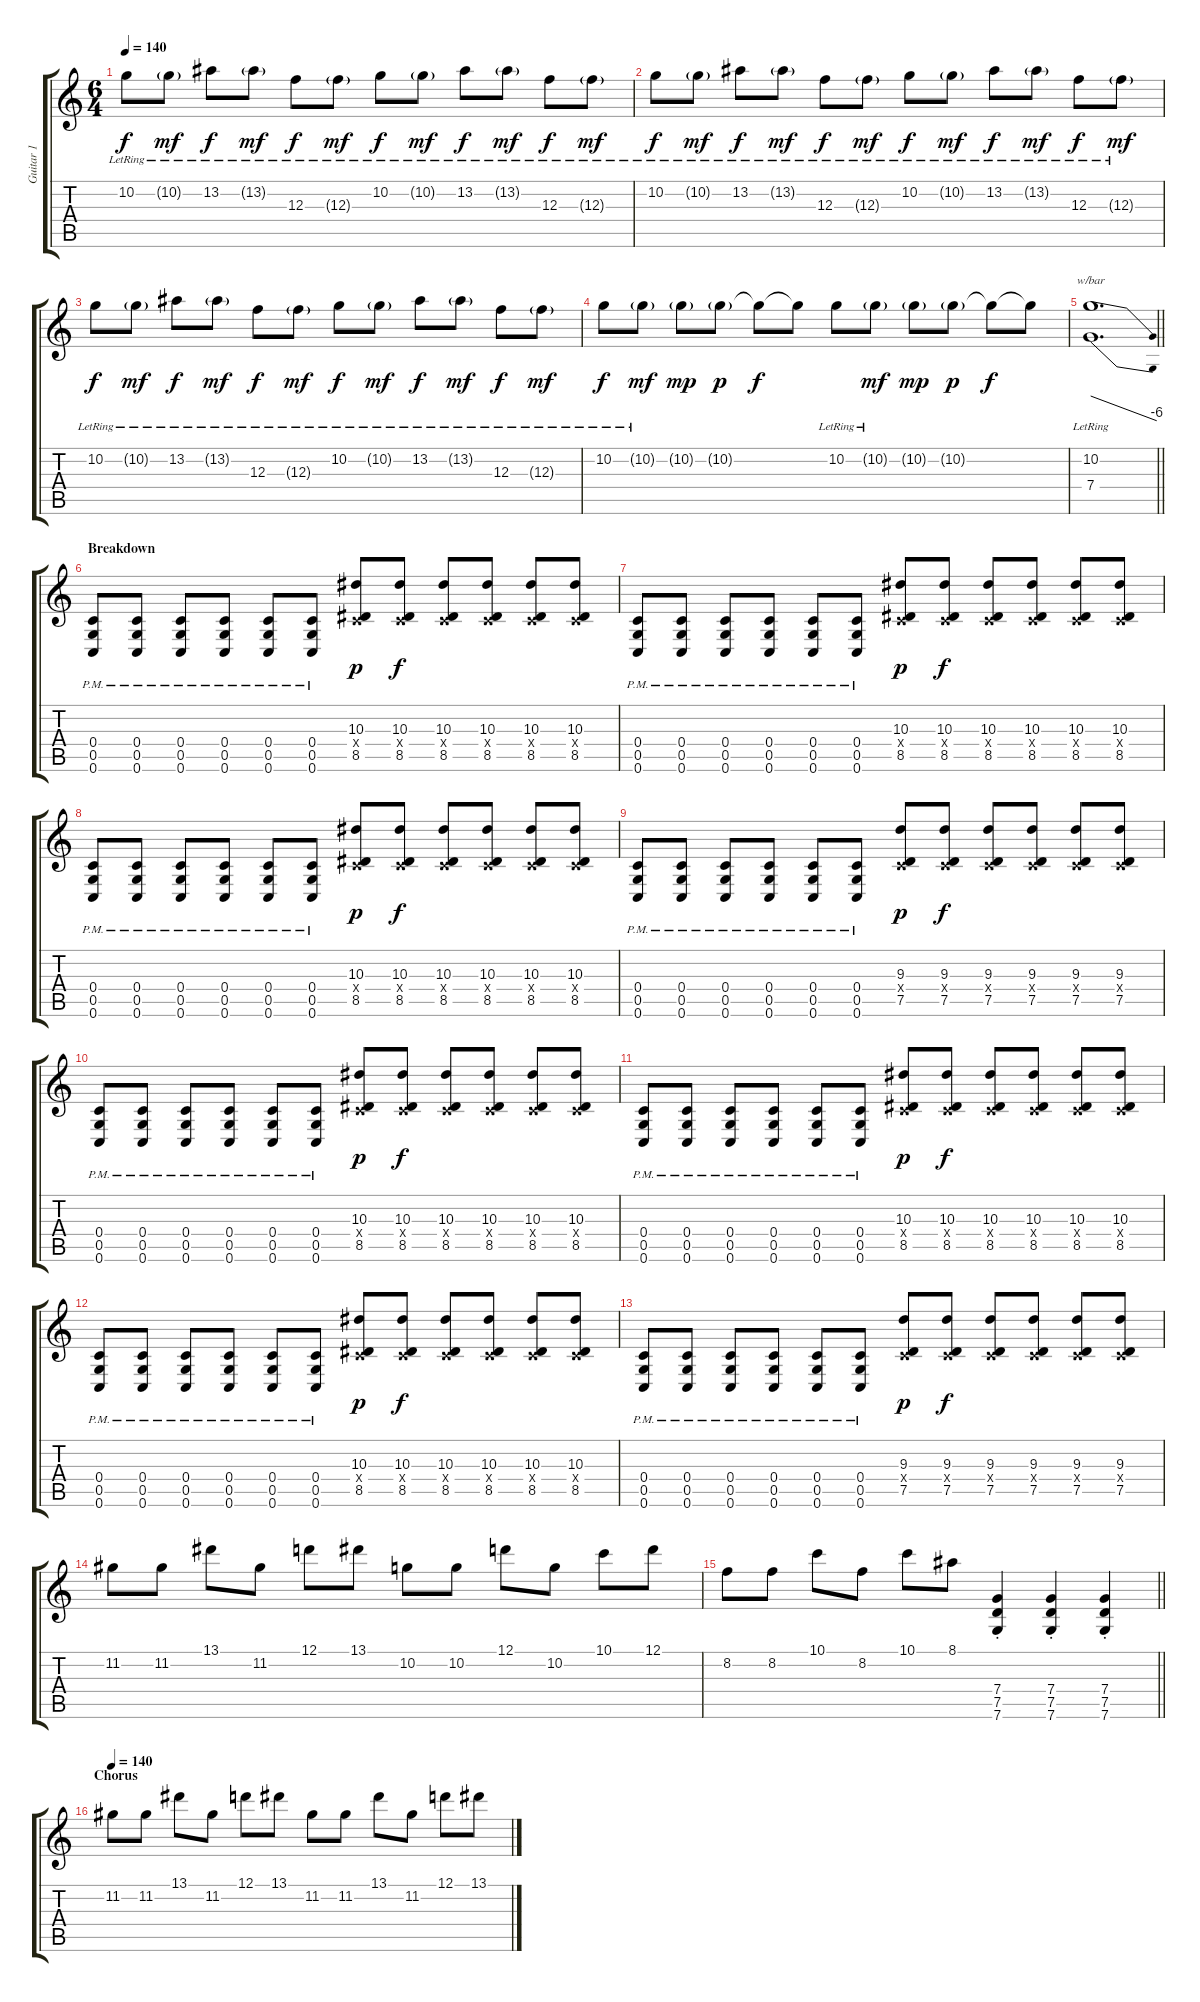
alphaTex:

\track ("Guitar 1" "Guitar 1") {instrument electricguitarclean}
\staff {score tabs}
\tuning (D4 A3 F3 C3 G2 C2) {hide}
\ts (6 4)
\tempo 140
\clef g2
\ks c
10.2{lr}.8{dy f} 10.2{g lr}.8{dy mf} 13.2{lr}.8{dy f} 13.2{g lr}.8{dy mf} 12.3{lr}.8{dy f} 12.3{g lr}.8{dy mf} 10.2{lr}.8{dy f} 10.2{g lr}.8{dy mf} 13.2{lr}.8{dy f} 13.2{g lr}.8{dy mf} 12.3{lr}.8{dy f} 12.3{g lr}.8{dy mf} |
10.2{lr}.8{dy f} 10.2{g lr}.8{dy mf} 13.2{lr}.8{dy f} 13.2{g lr}.8{dy mf} 12.3{lr}.8{dy f} 12.3{g lr}.8{dy mf} 10.2{lr}.8{dy f} 10.2{g lr}.8{dy mf} 13.2{lr}.8{dy f} 13.2{g lr}.8{dy mf} 12.3{lr}.8{dy f} 12.3{g lr}.8{dy mf} |
10.2{lr}.8{dy f} 10.2{g lr}.8{dy mf} 13.2{lr}.8{dy f} 13.2{g lr}.8{dy mf} 12.3{lr}.8{dy f} 12.3{g lr}.8{dy mf} 10.2{lr}.8{dy f} 10.2{g lr}.8{dy mf} 13.2{lr}.8{dy f} 13.2{g lr}.8{dy mf} 12.3{lr}.8{dy f} 12.3{g lr}.8{dy mf} |
10.2{lr}.8{dy f} 10.2{g lr}.8{dy mf} 10.2{g}.8{dy mp} 10.2{g}.8{dy p} 10.2{t}.8{dy f} 10.2{t}.8 10.2{lr}.8 10.2{g lr}.8{dy mf} 10.2{g}.8{dy mp} 10.2{g}.8{dy p} 10.2{t}.8{dy f} 10.2{t}.8 |
\barLineRight lightlight
(10.2{lr} 7.4).1{d tbe (dive default 0 0 60 -24)} |
\section ("" "Breakdown")
(0.4{pm} 0.5{pm} 0.6{pm}).8{volume 14 balance 5 instrument distortionguitar} (0.4{pm} 0.5{pm} 0.6{pm}).8 (0.4{pm} 0.5{pm} 0.6{pm}).8 (0.4{pm} 0.5{pm} 0.6{pm}).8 (0.4{pm} 0.5{pm} 0.6{pm}).8 (0.4{pm} 0.5{pm} 0.6{pm}).8 (10.3 0.4{x} 8.5).8{dy p} (10.3 0.4{x} 8.5).8{dy f} (10.3 0.4{x} 8.5).8 (10.3 0.4{x} 8.5).8 (10.3 0.4{x} 8.5).8 (10.3 0.4{x} 8.5).8 |
(0.4{pm} 0.5{pm} 0.6{pm}).8 (0.4{pm} 0.5{pm} 0.6{pm}).8 (0.4{pm} 0.5{pm} 0.6{pm}).8 (0.4{pm} 0.5{pm} 0.6{pm}).8 (0.4{pm} 0.5{pm} 0.6{pm}).8 (0.4{pm} 0.5{pm} 0.6{pm}).8 (10.3 0.4{x} 8.5).8{dy p} (10.3 0.4{x} 8.5).8{dy f} (10.3 0.4{x} 8.5).8 (10.3 0.4{x} 8.5).8 (10.3 0.4{x} 8.5).8 (10.3 0.4{x} 8.5).8 |
(0.4{pm} 0.5{pm} 0.6{pm}).8 (0.4{pm} 0.5{pm} 0.6{pm}).8 (0.4{pm} 0.5{pm} 0.6{pm}).8 (0.4{pm} 0.5{pm} 0.6{pm}).8 (0.4{pm} 0.5{pm} 0.6{pm}).8 (0.4{pm} 0.5{pm} 0.6{pm}).8 (10.3 0.4{x} 8.5).8{dy p} (10.3 0.4{x} 8.5).8{dy f} (10.3 0.4{x} 8.5).8 (10.3 0.4{x} 8.5).8 (10.3 0.4{x} 8.5).8 (10.3 0.4{x} 8.5).8 |
(0.4{pm} 0.5{pm} 0.6{pm}).8 (0.4{pm} 0.5{pm} 0.6{pm}).8 (0.4{pm} 0.5{pm} 0.6{pm}).8 (0.4{pm} 0.5{pm} 0.6{pm}).8 (0.4{pm} 0.5{pm} 0.6{pm}).8 (0.4{pm} 0.5{pm} 0.6{pm}).8 (9.3 0.4{x} 7.5).8{dy p} (9.3 0.4{x} 7.5).8{dy f} (9.3 0.4{x} 7.5).8 (9.3 0.4{x} 7.5).8 (9.3 0.4{x} 7.5).8 (9.3 0.4{x} 7.5).8 |
(0.4{pm} 0.5{pm} 0.6{pm}).8 (0.4{pm} 0.5{pm} 0.6{pm}).8 (0.4{pm} 0.5{pm} 0.6{pm}).8 (0.4{pm} 0.5{pm} 0.6{pm}).8 (0.4{pm} 0.5{pm} 0.6{pm}).8 (0.4{pm} 0.5{pm} 0.6{pm}).8 (10.3 0.4{x} 8.5).8{dy p} (10.3 0.4{x} 8.5).8{dy f} (10.3 0.4{x} 8.5).8 (10.3 0.4{x} 8.5).8 (10.3 0.4{x} 8.5).8 (10.3 0.4{x} 8.5).8 |
(0.4{pm} 0.5{pm} 0.6{pm}).8 (0.4{pm} 0.5{pm} 0.6{pm}).8 (0.4{pm} 0.5{pm} 0.6{pm}).8 (0.4{pm} 0.5{pm} 0.6{pm}).8 (0.4{pm} 0.5{pm} 0.6{pm}).8 (0.4{pm} 0.5{pm} 0.6{pm}).8 (10.3 0.4{x} 8.5).8{dy p} (10.3 0.4{x} 8.5).8{dy f} (10.3 0.4{x} 8.5).8 (10.3 0.4{x} 8.5).8 (10.3 0.4{x} 8.5).8 (10.3 0.4{x} 8.5).8 |
(0.4{pm} 0.5{pm} 0.6{pm}).8 (0.4{pm} 0.5{pm} 0.6{pm}).8 (0.4{pm} 0.5{pm} 0.6{pm}).8 (0.4{pm} 0.5{pm} 0.6{pm}).8 (0.4{pm} 0.5{pm} 0.6{pm}).8 (0.4{pm} 0.5{pm} 0.6{pm}).8 (10.3 0.4{x} 8.5).8{dy p} (10.3 0.4{x} 8.5).8{dy f} (10.3 0.4{x} 8.5).8 (10.3 0.4{x} 8.5).8 (10.3 0.4{x} 8.5).8 (10.3 0.4{x} 8.5).8 |
(0.4{pm} 0.5{pm} 0.6{pm}).8 (0.4{pm} 0.5{pm} 0.6{pm}).8 (0.4{pm} 0.5{pm} 0.6{pm}).8 (0.4{pm} 0.5{pm} 0.6{pm}).8 (0.4{pm} 0.5{pm} 0.6{pm}).8 (0.4{pm} 0.5{pm} 0.6{pm}).8 (9.3 0.4{x} 7.5).8{dy p} (9.3 0.4{x} 7.5).8{dy f} (9.3 0.4{x} 7.5).8 (9.3 0.4{x} 7.5).8 (9.3 0.4{x} 7.5).8 (9.3 0.4{x} 7.5).8 |
11.2.8{balance 8} 11.2.8 13.1.8 11.2.8 12.1.8 13.1.8 10.2.8 10.2.8 12.1.8 10.2.8 10.1.8 12.1.8 |
\barLineRight lightlight
8.2.8 8.2.8 10.1.8 8.2.8 10.1.8 8.1.8 (7.4{st} 7.5{st} 7.6{st}).4 (7.4{st} 7.5{st} 7.6{st}).4 (7.4{st} 7.5{st} 7.6{st}).4 |
\section ("" "Chorus")
\tempo 140
11.2.8 11.2.8 13.1.8 11.2.8 12.1.8 13.1.8 11.2.8 11.2.8 13.1.8 11.2.8 12.1.8 13.1.8
